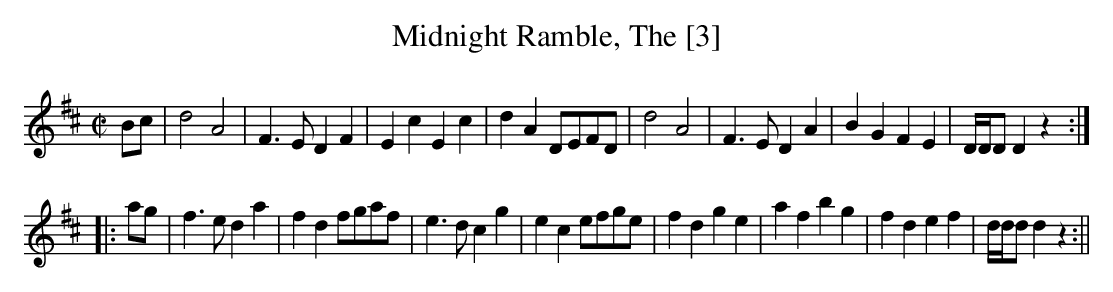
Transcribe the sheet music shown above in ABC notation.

X:1
T:Midnight Ramble, The [3]
M:C|
L:1/8
K:D
Bc|d4 A4|F3E D2F2|E2c2E2c2|d2A2 DEFD|d4 A4|F3E D2A2|B2G2F2E2|D/D/D D2z2:|
|:ag|f3e d2a2|f2d2 fgaf|e3d c2g2|e2c2 efge|f2d2g2e2|a2f2b2g2|f2d2e2f2|d/d/d d2z2:||
